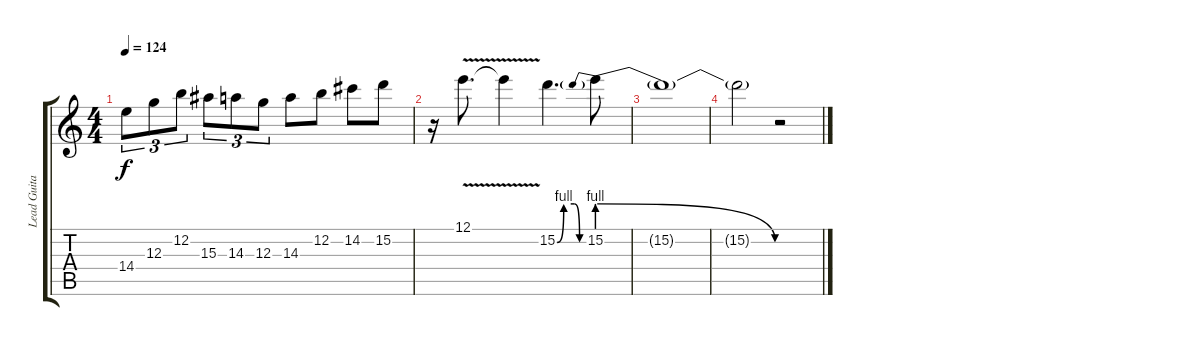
\track ("Lead Guitar" "Lead Guita") {instrument overdrivenguitar}
\staff {score tabs}
\tuning (E4 B3 G3 D3 A2 E2) {hide}
\ts (4 4)
\tempo 124
\clef g2
\ks c
14.4.8{tu (3 2) dy f} 12.3.8{tu (3 2)} 12.2.8{tu (3 2)} 15.3.8{tu (3 2)} 14.3.8{tu (3 2)} 12.3.8{tu (3 2)} 14.3.8 12.2.8 14.2.8 15.2.8 |
r.16 12.1{v}.8{d} 12.1{t}.4 15.2{be (custom 0 0 15 4 39 4 51 0 60 0)}.4{d} 15.2{be (prebendrelease 0 4 60 0)}.8 |
15.2{t}.1 |
15.2{t}.2 r.2
